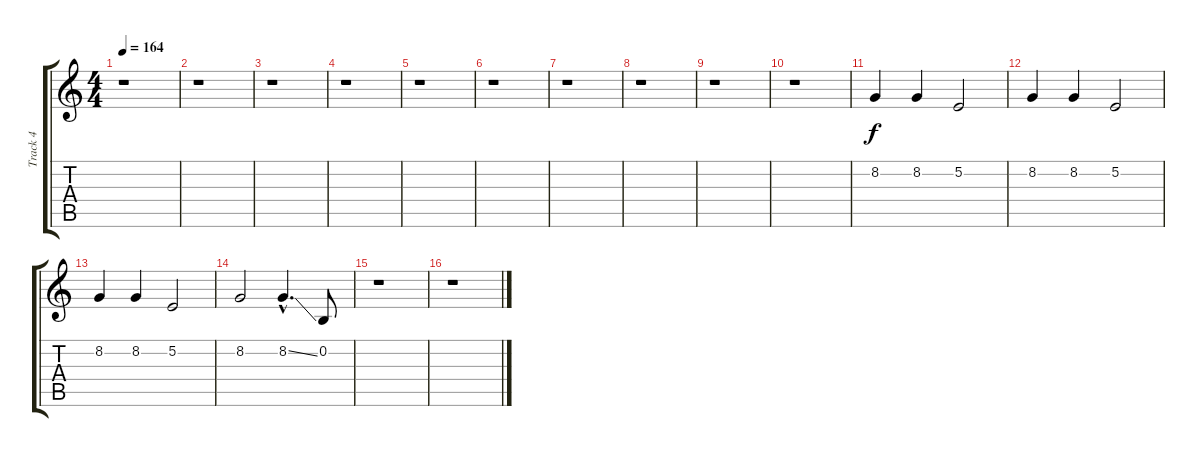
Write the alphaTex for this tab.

\track ("Track 4" "Track 4") {instrument trombone}
\staff {score tabs}
\tuning (E4 B3 G3 D3 A2 E2) {hide}
\ts (4 4)
\tempo 164
\clef g2
\ks c
r.1{dy f instrument trombone} |
r.1 |
r.1 |
r.1 |
r.1 |
r.1 |
r.1 |
r.1 |
r.1 |
r.1 |
8.2.4 8.2.4 5.2.2 |
8.2.4 8.2.4 5.2.2 |
8.2.4 8.2.4 5.2.2 |
8.2.2 8.2{ss hac}.4{d} 0.2.8 |
r.1 |
r.1
